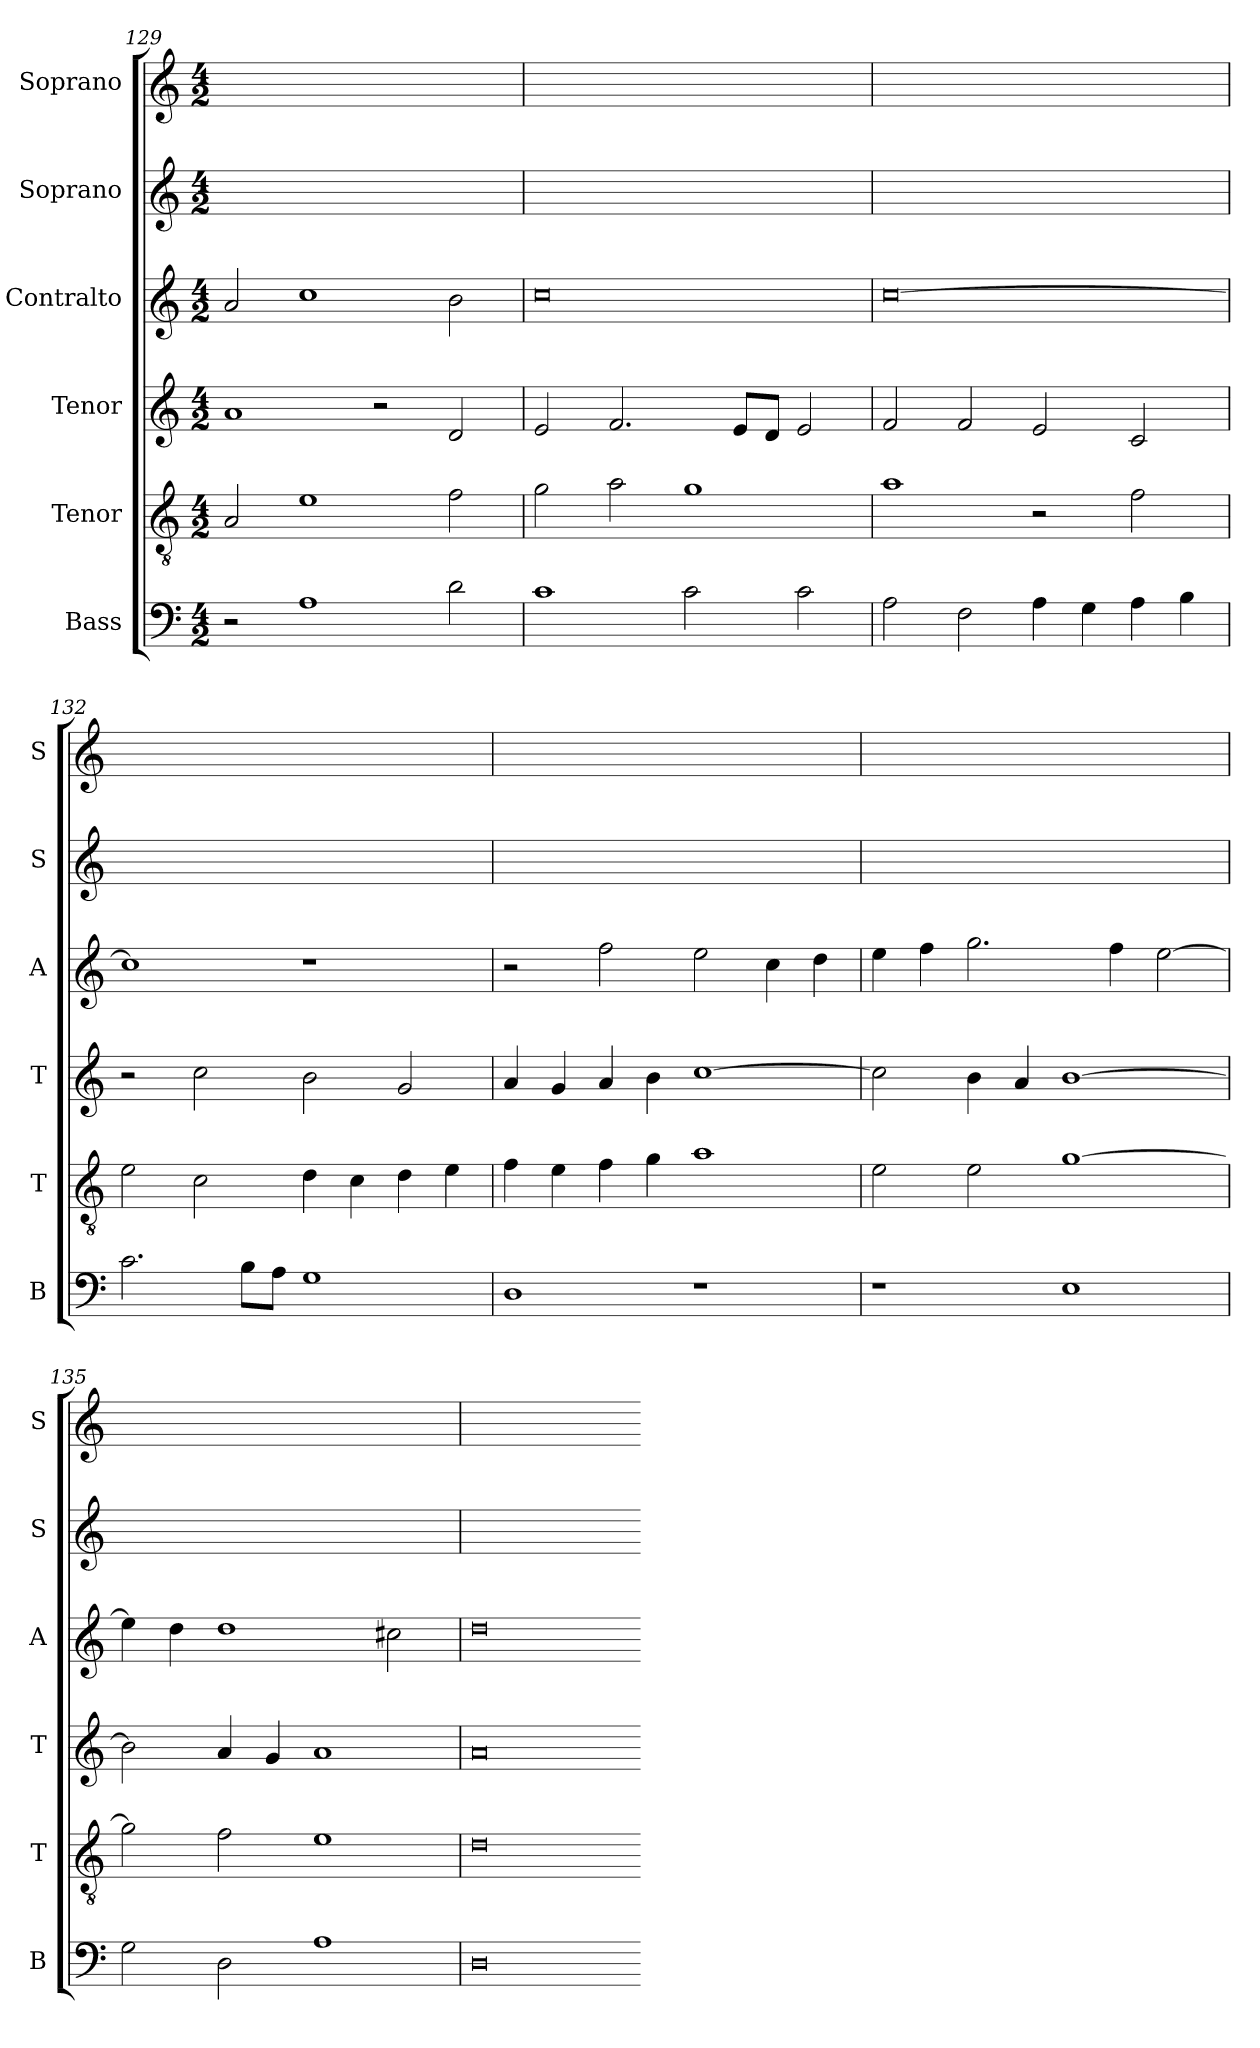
**kern	**kern	**kern	**kern	**kern	**kern
*part6	*part5	*part4	*part3	*part2	*part1
*staff6	*staff5	*staff4	*staff3	*staff2	*staff1
*I"Bass	*I"Tenor	*I"Tenor	*I"Contralto	*I"Soprano	*I"Soprano
*I'B	*I'T	*I'T	*I'A	*I'S	*I'S
*clefF4	*clefGv2	*clefG2	*clefG2	*clefG2	*clefG2
*k[]	*k[]	*k[]	*k[]	*k[]	*k[]
*G:mix	*G:mix	*G:mix	*G:mix	*G:mix	*G:mix
*M4/2	*M4/2	*M4/2	*M4/2	*M4/2	*M4/2
=129	=129	=129	=129	=129	=129
2r	2A	1a	2a	0ryy	0ryy
1A	1e	.	1cc	.	.
.	.	2r	.	.	.
2d	2f	2d	2b	.	.
=130	=130	=130	=130	=130	=130
1c	2g	2e	0cc	0ryy	0ryy
.	2a	2.f	.	.	.
2c	1g	.	.	.	.
.	.	8e/L	.	.	.
.	.	8d/J	.	.	.
2c	.	2e	.	.	.
=131	=131	=131	=131	=131	=131
2A	1a	2f	[0cc	0ryy	0ryy
2F	.	2f	.	.	.
4A	2r	2e	.	.	.
4G	.	.	.	.	.
4A	2f	2c	.	.	.
4B	.	.	.	.	.
=132	=132	=132	=132	=132	=132
2.c	2e	2r	1cc]	0ryy	0ryy
.	2c	2cc	.	.	.
8B\L	.	.	.	.	.
8A\J	.	.	.	.	.
1G	4d	2b	1r	.	.
.	4c	.	.	.	.
.	4d	2g	.	.	.
.	4e	.	.	.	.
=133	=133	=133	=133	=133	=133
1D	4f	4a	2r	0ryy	0ryy
.	4e	4g	.	.	.
.	4f	4a	2ff	.	.
.	4g	4b	.	.	.
1r	1a	[1cc	2ee	.	.
.	.	.	4cc	.	.
.	.	.	4dd	.	.
=134	=134	=134	=134	=134	=134
1r	2e	2cc]	4ee	0ryy	0ryy
.	.	.	4ff	.	.
.	2e	4b	2.gg	.	.
.	.	4a	.	.	.
1E	[1g	[1b	.	.	.
.	.	.	4ff	.	.
.	.	.	[2ee	.	.
=135	=135	=135	=135	=135	=135
2G	2g]	2b]	4ee]	0ryy	0ryy
.	.	.	4dd	.	.
2D	2f	4a	1dd	.	.
.	.	4g	.	.	.
1A	1e	1a	.	.	.
.	.	.	2cc#X	.	.
=136	=136	=136	=136	=136	=136
0D	0d	0a	0dd	0ryy	0ryy
=-	=-	=-	=-	=-	=-
*-	*-	*-	*-	*-	*-
